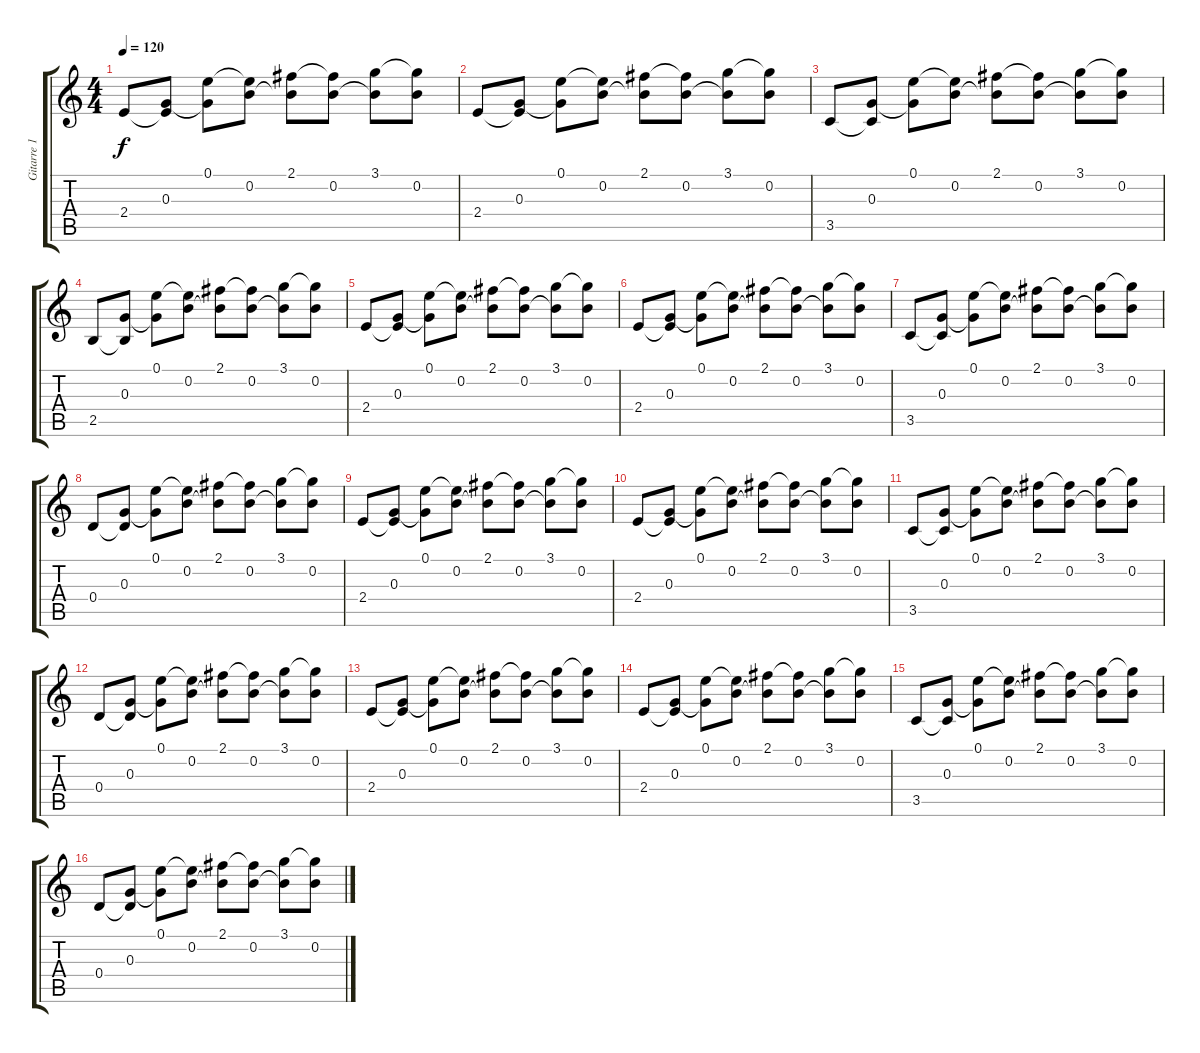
\track ("Gitarre 1" "Gitarre 1") {instrument acousticguitarsteel}
\staff {score tabs}
\tuning (E4 B3 G3 D3 A2 E2) {hide}
\ts (4 4)
\tempo 120
\clef g2
\ks c
2.4.8{dy f} (0.3 2.4{t}).8 (0.1 0.3{t}).8 (0.1{t} 0.2).8 (2.1 0.2{t}).8 (2.1{t} 0.2).8 (3.1 0.2{t}).8 (3.1{t} 0.2).8 |
2.4.8 (0.3 2.4{t}).8 (0.1 0.3{t}).8 (0.1{t} 0.2).8 (2.1 0.2{t}).8 (2.1{t} 0.2).8 (3.1 0.2{t}).8 (3.1{t} 0.2).8 |
3.5.8 (0.3 3.5{t}).8 (0.1 0.3{t}).8 (0.1{t} 0.2).8 (2.1 0.2{t}).8 (2.1{t} 0.2).8 (3.1 0.2{t}).8 (3.1{t} 0.2).8 |
2.5.8 (0.3 2.5{t}).8 (0.1 0.3{t}).8 (0.1{t} 0.2).8 (2.1 0.2{t}).8 (2.1{t} 0.2).8 (3.1 0.2{t}).8 (3.1{t} 0.2).8 |
2.4.8 (0.3 2.4{t}).8 (0.1 0.3{t}).8 (0.1{t} 0.2).8 (2.1 0.2{t}).8 (2.1{t} 0.2).8 (3.1 0.2{t}).8 (3.1{t} 0.2).8 |
2.4.8 (0.3 2.4{t}).8 (0.1 0.3{t}).8 (0.1{t} 0.2).8 (2.1 0.2{t}).8 (2.1{t} 0.2).8 (3.1 0.2{t}).8 (3.1{t} 0.2).8 |
3.5.8 (0.3 3.5{t}).8 (0.1 0.3{t}).8 (0.1{t} 0.2).8 (2.1 0.2{t}).8 (2.1{t} 0.2).8 (3.1 0.2{t}).8 (3.1{t} 0.2).8 |
0.4.8 (0.3 0.4{t}).8 (0.1 0.3{t}).8 (0.1{t} 0.2).8 (2.1 0.2{t}).8 (2.1{t} 0.2).8 (3.1 0.2{t}).8 (3.1{t} 0.2).8 |
2.4.8{volume 8} (0.3 2.4{t}).8 (0.1 0.3{t}).8 (0.1{t} 0.2).8 (2.1 0.2{t}).8 (2.1{t} 0.2).8 (3.1 0.2{t}).8 (3.1{t} 0.2).8 |
2.4.8 (0.3 2.4{t}).8 (0.1 0.3{t}).8 (0.1{t} 0.2).8 (2.1 0.2{t}).8 (2.1{t} 0.2).8 (3.1 0.2{t}).8 (3.1{t} 0.2).8 |
3.5.8 (0.3 3.5{t}).8 (0.1 0.3{t}).8 (0.1{t} 0.2).8 (2.1 0.2{t}).8 (2.1{t} 0.2).8 (3.1 0.2{t}).8 (3.1{t} 0.2).8 |
0.4.8 (0.3 0.4{t}).8 (0.1 0.3{t}).8 (0.1{t} 0.2).8 (2.1 0.2{t}).8 (2.1{t} 0.2).8 (3.1 0.2{t}).8 (3.1{t} 0.2).8 |
2.4.8{volume 0} (0.3 2.4{t}).8 (0.1 0.3{t}).8 (0.1{t} 0.2).8 (2.1 0.2{t}).8 (2.1{t} 0.2).8 (3.1 0.2{t}).8 (3.1{t} 0.2).8 |
2.4.8 (0.3 2.4{t}).8 (0.1 0.3{t}).8 (0.1{t} 0.2).8 (2.1 0.2{t}).8 (2.1{t} 0.2).8 (3.1 0.2{t}).8 (3.1{t} 0.2).8 |
3.5.8 (0.3 3.5{t}).8 (0.1 0.3{t}).8 (0.1{t} 0.2).8 (2.1 0.2{t}).8 (2.1{t} 0.2).8 (3.1 0.2{t}).8 (3.1{t} 0.2).8 |
0.4.8 (0.3 0.4{t}).8 (0.1 0.3{t}).8 (0.1{t} 0.2).8 (2.1 0.2{t}).8 (2.1{t} 0.2).8 (3.1 0.2{t}).8 (3.1{t} 0.2).8
